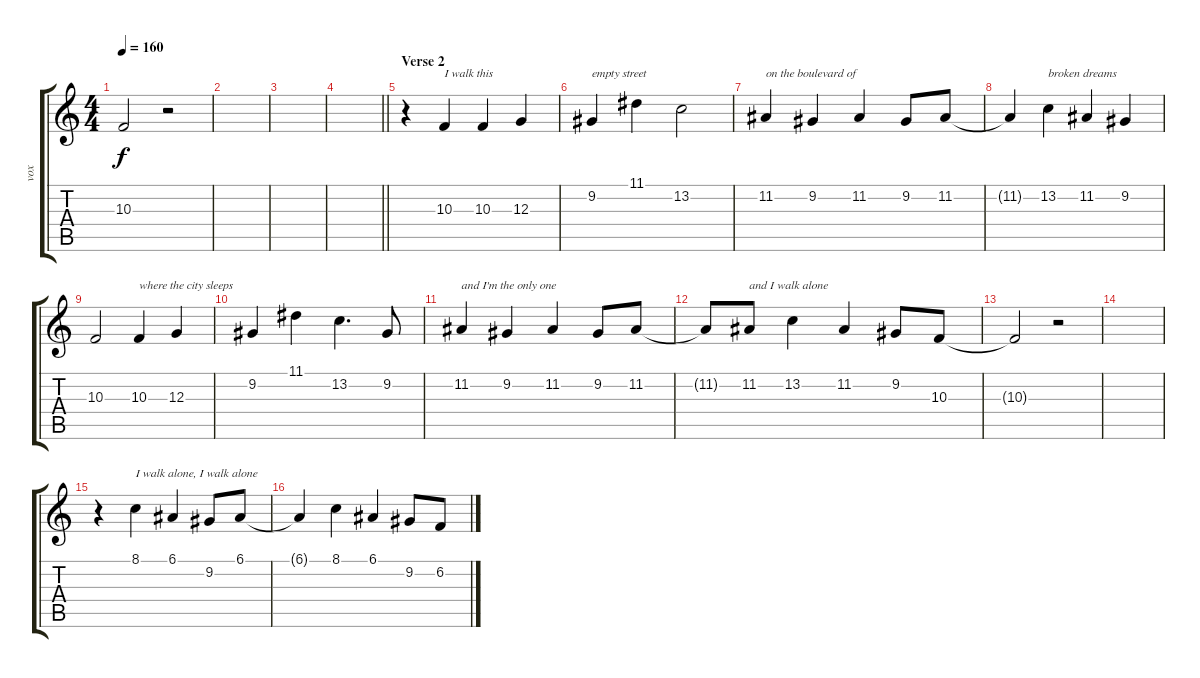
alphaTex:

\track ("vox" "vox") {instrument shakuhachi}
\staff {score tabs}
\tuning (E4 B3 G3 D3 A2 E2) {hide}
\ts (4 4)
\tempo 160
\clef g2
\ks c
10.3{t}.2{dy f} r.2 |
|
|
\barLineRight lightlight
|
\section ("" "Verse 2")
r.4 10.3.4{txt "I walk this"} 10.3.4 12.3.4 |
9.2.4{txt "empty street"} 11.1.4 13.2.2 |
11.2.4{txt "on the boulevard of"} 9.2.4 11.2.4 9.2.8 11.2.8 |
11.2{t}.4 13.2.4{txt "broken dreams"} 11.2.4 9.2.4 |
10.3.2 10.3.4{txt "where the city sleeps"} 12.3.4 |
9.2.4 11.1.4 13.2.4{d} 9.2.8 |
11.2.4{txt "and I'm the only one"} 9.2.4 11.2.4 9.2.8 11.2.8 |
11.2{t}.8 11.2.8{txt "and I walk alone"} 13.2.4 11.2.4 9.2.8 10.3.8 |
10.3{t}.2 r.2 |
|
r.4 8.1.4{txt "I walk alone, I walk alone"} 6.1.4 9.2.8 6.1.8 |
6.1{t}.4 8.1.4 6.1.4 9.2.8 6.2.8
